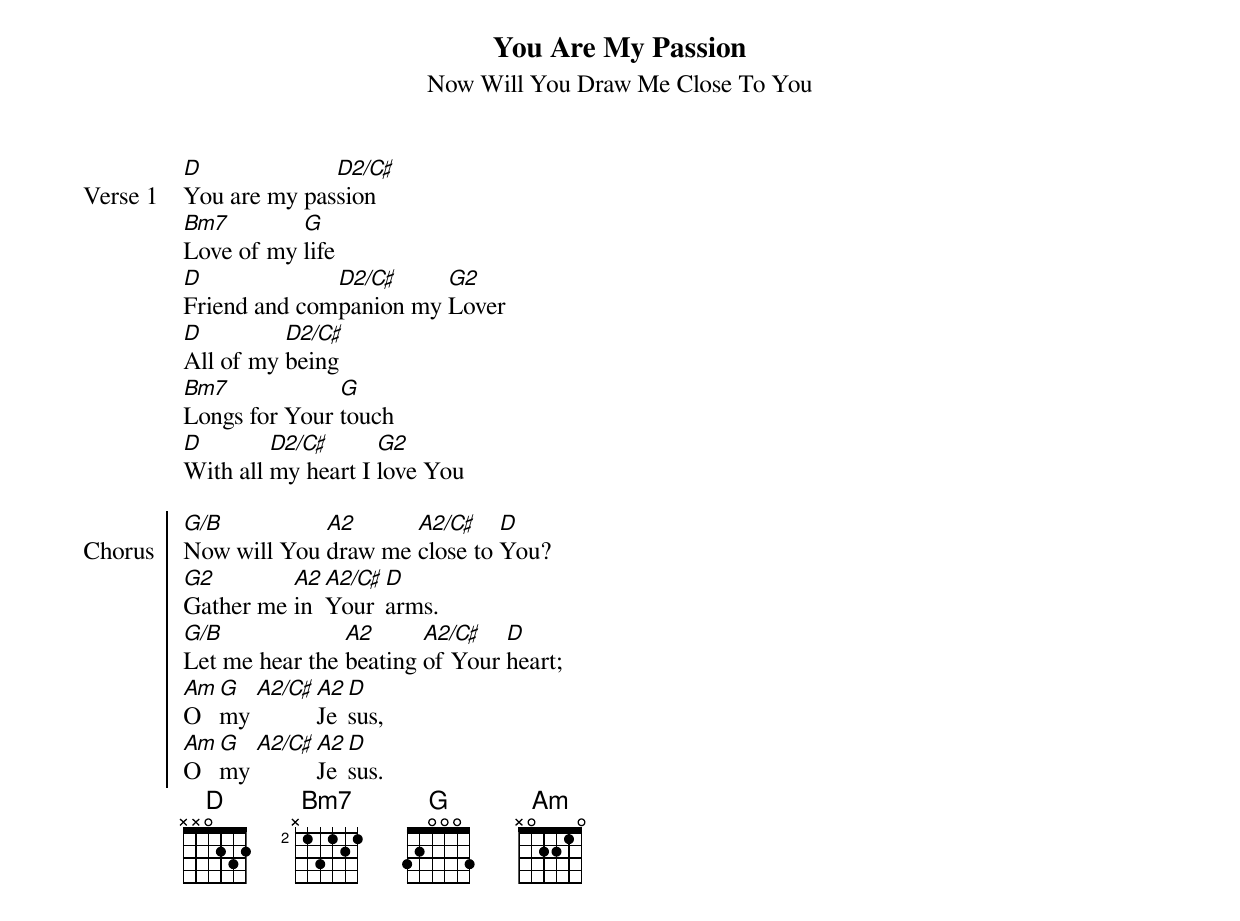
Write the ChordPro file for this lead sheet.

{title: You Are My Passion}
{subtitle: Now Will You Draw Me Close To You}
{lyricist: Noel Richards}
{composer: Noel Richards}
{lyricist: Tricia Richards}
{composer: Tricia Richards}
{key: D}
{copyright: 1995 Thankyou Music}

{start_of_verse: Verse 1}
[D]You are my pas[D2/C♯]sion
[Bm7]Love of my [G]life
[D]Friend and com[D2/C♯]panion my [G2]Lover
[D]All of my [D2/C♯]being
[Bm7]Longs for Your [G]touch
[D]With all [D2/C♯]my heart I [G2]love You
{end_of_verse: Verse 1}

{start_of_chorus: Chorus}
[G/B]Now will You [A2]draw me [A2/C♯]close to [D]You?
[G2]Gather me [A2]in [A2/C♯]Your [D]arms.
[G/B]Let me hear the [A2]beating [A2/C♯]of Your [D]heart;
[Am]O [G]my [A2/C♯][A2]Je[D]sus,
[Am]O [G]my [A2/C♯][A2]Je[D]sus.
{end_of_chorus: Chorus}
